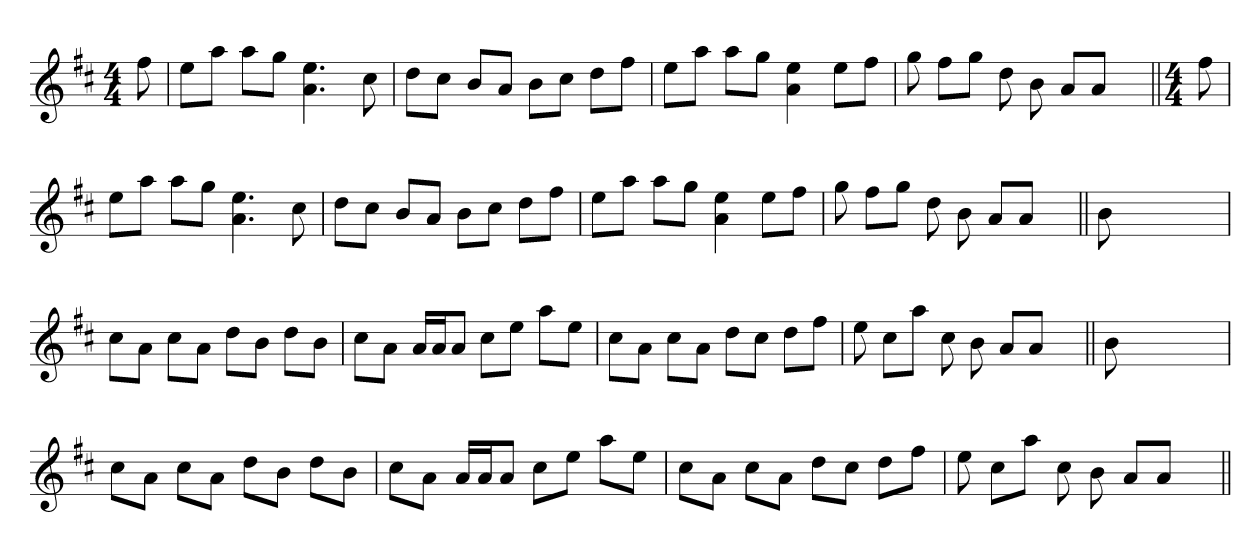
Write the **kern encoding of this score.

**kern
*part1
*staff1
*clefG2
*k[f#c#]
*M4/4
=1
8ff#
=
8eeL
8aaJ
8aaL
8ggJ
4.a 4.ee
8cc#
=
8ddL
8cc#J
8bL
8aJ
8bL
8cc#J
8ddL
8ff#J
=
8eeL
8aaJ
8aaL
8ggJ
4a 4ee
8eeL
8ff#J
=
8gg
8ff#L
8ggJ
8dd
8b
8aL
8aJ
8ryy
=||
*M4/4
8ff#
=
8eeL
8aaJ
8aaL
8ggJ
4.a 4.ee
8cc#
=
8ddL
8cc#J
8bL
8aJ
8bL
8cc#J
8ddL
8ff#J
=
8eeL
8aaJ
8aaL
8ggJ
4a 4ee
8eeL
8ff#J
=
8gg
8ff#L
8ggJ
8dd
8b
8aL
8aJ
8ryy
=||
8b
2..ryy
=
8cc#L
8aJ
8cc#L
8aJ
8ddL
8bJ
8ddL
8bJ
=
8cc#L
8aJ
16aLL
16aJ
8aJ
8cc#L
8eeJ
8aaL
8eeJ
=
8cc#L
8aJ
8cc#L
8aJ
8ddL
8cc#J
8ddL
8ff#J
=
8ee
8cc#L
8aaJ
8cc#
8b
8aL
8aJ
8ryy
=||
8b
2..ryy
=
8cc#L
8aJ
8cc#L
8aJ
8ddL
8bJ
8ddL
8bJ
=
8cc#L
8aJ
16aLL
16aJ
8aJ
8cc#L
8eeJ
8aaL
8eeJ
=
8cc#L
8aJ
8cc#L
8aJ
8ddL
8cc#J
8ddL
8ff#J
=
8ee
8cc#L
8aaJ
8cc#
8b
8aL
8aJ
8ryy
=||
*-
